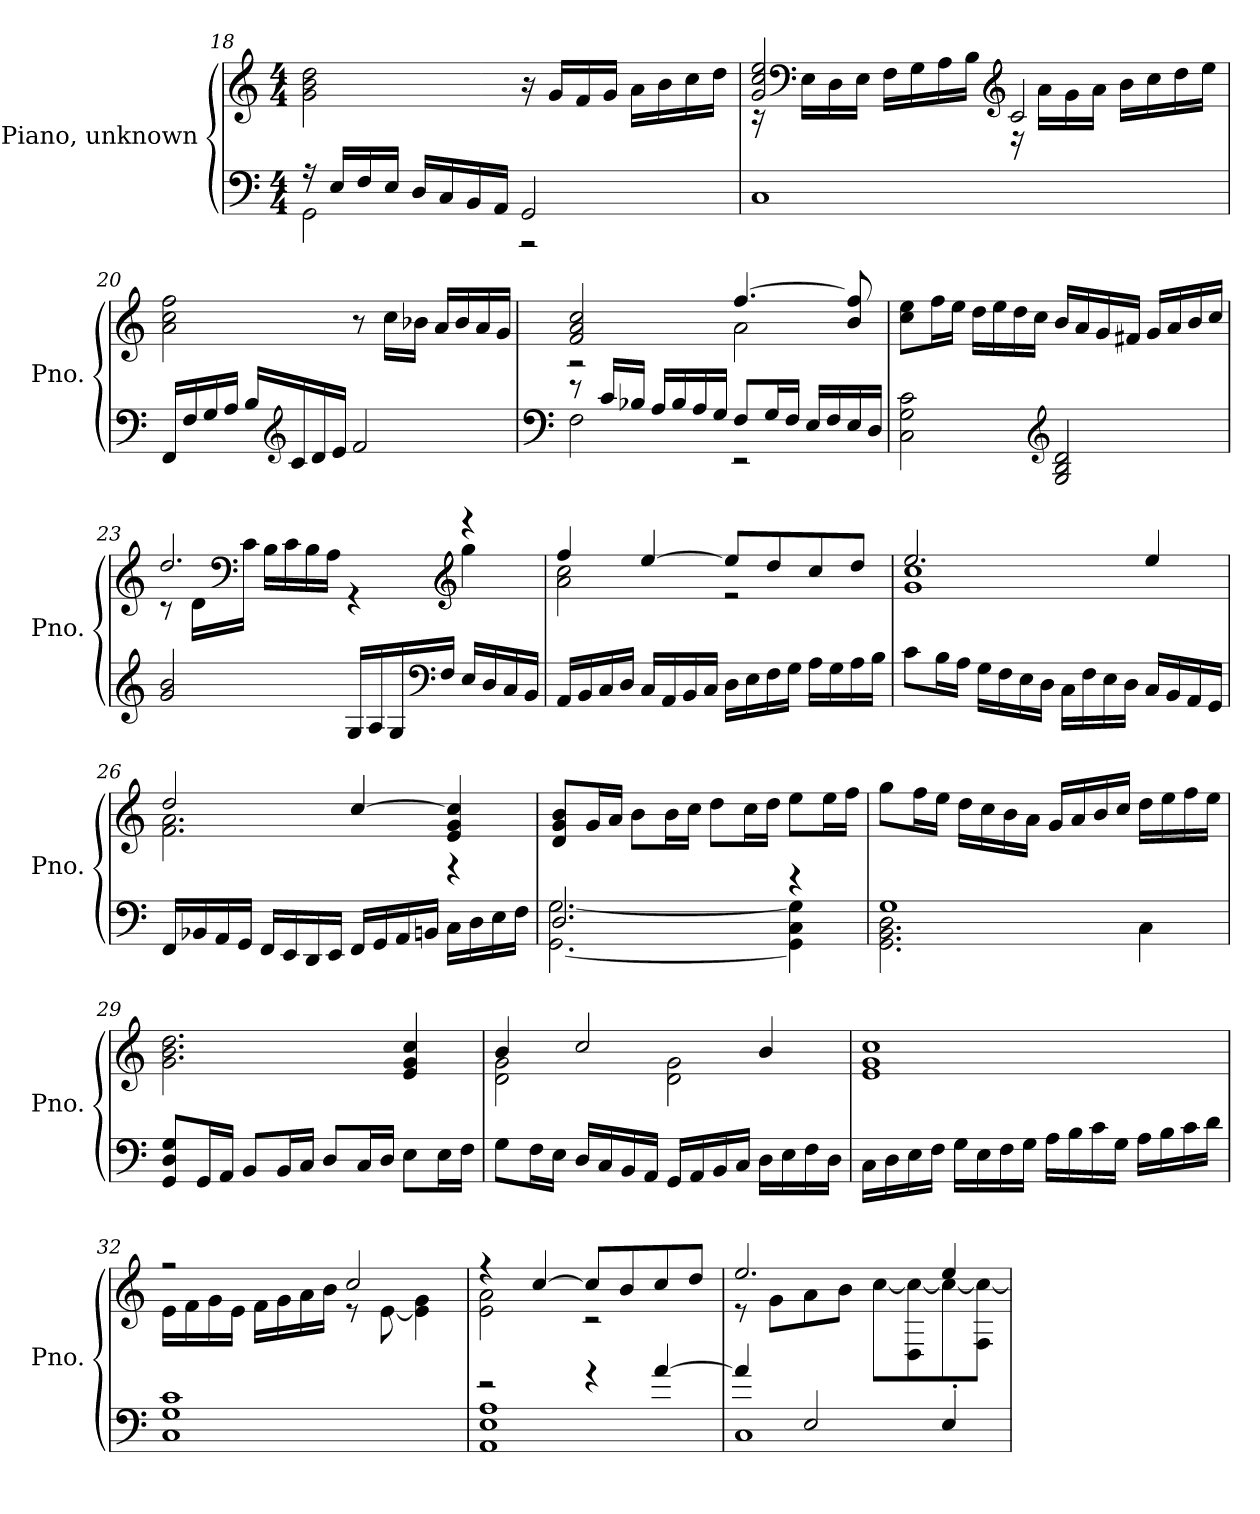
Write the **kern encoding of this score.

**kern	**kern
*part1	*part1
*staff2	*staff1
*I"Piano, unknown	*
*I'Pno.	*
*clefF4	*clefG2
*k[]	*k[]
*M4/4	*M4/4
=18	=18
*^	*
16r	2GG\	2g\ 2b\ 2dd\
16E/LL	.	.
16F/	.	.
16E/JJ	.	.
16D/LL	.	.
16C/	.	.
16BB/	.	.
16AA/JJ	.	.
2GG/	2r	16r
.	.	16g/LL
.	.	16f/
.	.	16g/JJ
.	.	16a\LL
.	.	16b\
.	.	16cc\
.	.	16dd\JJ
*v	*v	*
!!LO:LB:g=z
=19	=19
*	*^
1C	2g/ 2cc/ 2ee/	16r
*	*clefF4	*
.	.	16E\LL
.	.	16D\
.	.	16E\JJ
.	.	16F\LL
.	.	16G\
.	.	16A\
.	.	16B\JJ
*	*clefG2	*
.	2c/	16r
.	.	16a\LL
.	.	16g\
.	.	16a\JJ
.	.	16b\LL
.	.	16cc\
.	.	16dd\
.	.	16ee\JJ
*	*v	*v
=20	=20
16FF/LL	2a\ 2cc\ 2ff\
16F/	.
16G/	.
16A/JJ	.
16B/LL	.
*clefG2	*
16c/	.
16d/	.
16e/JJ	.
2f/	8r
.	16cc\LL
.	16b-X\JJ
.	16a/LL
.	16b-/
.	16a/
.	16g/JJ
!!LO:PB:g=z
=21	=21
*clefF4	*
*^	*^
8r	2F\	2f/ 2a/ 2cc/	2r
16c/LL	.	.	.
16B-X/JJ	.	.	.
16A/LL	.	.	.
16B-/	.	.	.
16A/	.	.	.
16G/JJ	.	.	.
8F/L	2r	[4.ff/	2a\
16G/L	.	.	.
16F/JJ	.	.	.
16E/LL	.	.	.
16F/	.	.	.
16E/	.	8b/ 8ff/]	.
16D/JJ	.	.	.
*v	*v	*	*
*	*v	*v
=22	=22
2C\ 2G\ 2c\	8cc\ 8ee\L
.	16ff\L
.	16ee\JJ
.	16dd\LL
.	16ee\
.	16dd\
.	16cc\JJ
*clefG2	*
2G/ 2B/ 2d/	16b/LL
.	16a/
.	16g/
.	16f#X/JJ
.	16g/LL
.	16a/
.	16b/
.	16cc/JJ
!!LO:LB:g=z
=23	=23
*	*^
2g/ 2b/	2.dd/	8r
.	.	16d\LL
*	*clefF4	*
.	.	16c\JJ
.	.	16B\LL
.	.	16c\
.	.	16B\
.	.	16A\JJ
16G/LL	.	4r
16A/	.	.
16G/	.	.
*clefF4	*	*
16F/JJ	.	.
*	*clefG2	*
16E/LL	4r	4gg\
16D/	.	.
16C/	.	.
16BB/JJ	.	.
=24	=24	=24
16AA/LL	4ff/	2a\ 2cc\
16BB/	.	.
16C/	.	.
16D/JJ	.	.
16C/LL	[4ee/	.
16AA/	.	.
16BB/	.	.
16C/JJ	.	.
16D\LL	8ee/L]	2r
16E\	.	.
16F\	8dd/	.
16G\JJ	.	.
16A\LL	8cc/	.
16G\	.	.
16A\	8dd/J	.
16B\JJ	.	.
!!LO:LB:g=z	!!
=25	=25	=25
8c\L	2.ee/	1g 1cc
16B\L	.	.
16A\JJ	.	.
16G\LL	.	.
16F\	.	.
16E\	.	.
16D\JJ	.	.
16C\LL	.	.
16F\	.	.
16E\	.	.
16D\JJ	.	.
16C/LL	4ee/	.
16BB/	.	.
16AA/	.	.
16GG/JJ	.	.
=26	=26	=26
16FF/LL	2dd/	2.f\ 2.a\
16BB-X/	.	.
16AA/	.	.
16GG/JJ	.	.
16FF/LL	.	.
16EE/	.	.
16DD/	.	.
16EE/JJ	.	.
16FF/LL	[4cc/	.
16GG/	.	.
16AA/	.	.
16BBn/JJ	.	.
16C\LL	4e/ 4g/ 4cc/]	4r
16D\	.	.
16E\	.	.
16F\JJ	.	.
*	*v	*v
=27	=27
*^	*
2.D/	[2.GG\ [2.G\	8d/ 8g/ 8b/L
.	.	16g/L
.	.	16a/JJ
.	.	8b\L
.	.	16b\L
.	.	16cc\JJ
.	.	8dd\L
.	.	16cc\L
.	.	16dd\JJ
4r	4GG\] 4C\ 4G\]	8ee\L
.	.	16ee\L
.	.	16ff\JJ
!!LO:LB:g=z
=28	=28	=28
1G	2.GG\ 2.BB\ 2.D\	8gg\L
.	.	16ff\L
.	.	16ee\JJ
.	.	16dd\LL
.	.	16cc\
.	.	16b\
.	.	16a\JJ
.	.	16g/LL
.	.	16a/
.	.	16b/
.	.	16cc/JJ
.	4C\	16dd\LL
.	.	16ee\
.	.	16ff\
.	.	16ee\JJ
*v	*v	*
=29	=29
8GG/ 8D/ 8G/L	2.g\ 2.b\ 2.dd\
16GG/L	.
16AA/JJ	.
8BB/L	.
16BB/L	.
16C/JJ	.
8D/L	.
16C/L	.
16D/JJ	.
8E\L	4e/ 4g/ 4cc/
16E\L	.
16F\JJ	.
=30	=30
*	*^
8G\L	4b/	2d\ 2g\
16F\L	.	.
16E\JJ	.	.
16D/LL	2cc/	.
16C/	.	.
16BB/	.	.
16AA/JJ	.	.
16GG/LL	.	2d\ 2g\
16AA/	.	.
16BB/	.	.
16C/JJ	.	.
16D\LL	4b/	.
16E\	.	.
16F\	.	.
16D\JJ	.	.
*	*v	*v
!!LO:LB:g=z
=31	=31
16C\LL	1e 1g 1cc
16D\	.
16E\	.
16F\JJ	.
16G\LL	.
16E\	.
16F\	.
16G\JJ	.
16A\LL	.
16B\	.
16c\	.
16G\JJ	.
16A\LL	.
16B\	.
16c\	.
16d\JJ	.
=32	=32
*	*^
1C 1G 1c	2r	16e\LL
.	.	16f\
.	.	16g\
.	.	16e\JJ
.	.	16f\LL
.	.	16g\
.	.	16a\
.	.	16b\JJ
.	2cc/	8r
.	.	[8e\
.	.	4e\] 4g\
=33	=33	=33
*^	*	*
2r	1AA 1E 1A	4r	2e\ 2a\
.	.	[4cc/	.
4r	.	8cc/L]	2r
.	.	8b/	.
[4a/	.	8cc/	.
.	.	8dd/J	.
=34	=34	=34	=34
4a/]	1C	2.ee/	8r
.	.	.	8g\L
2E/	.	.	8a\
.	.	.	8b\J
.	.	.	[8cc\L
.	.	.	8D\ 8cc\_
4E'/	.	4ee/	8cc\_
.	.	.	8F\ 8cc\_J
*v	*v	*	*
*	*v	*v
=	=
*-	*-
